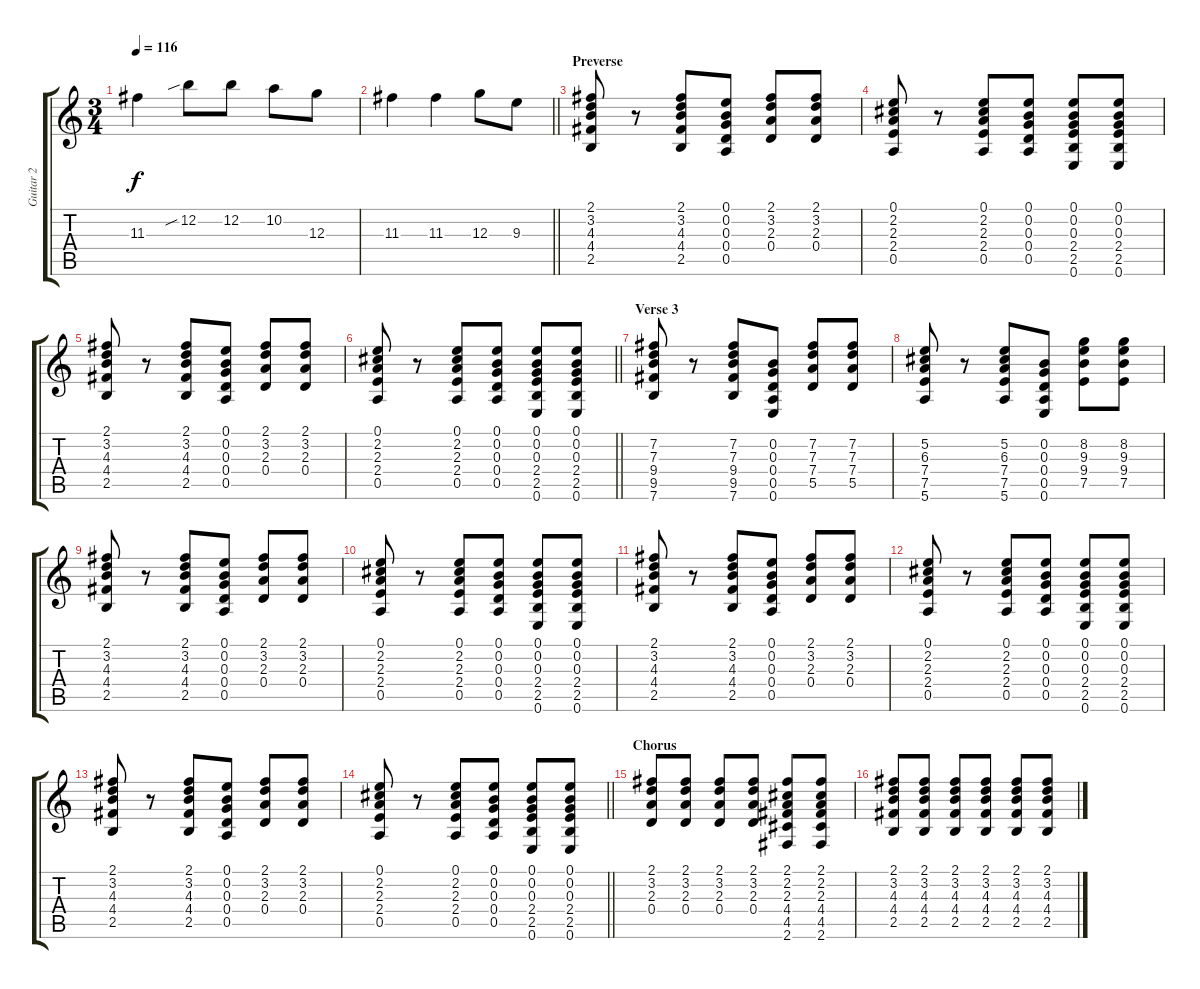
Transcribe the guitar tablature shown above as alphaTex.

\track ("Guitar 2" "Guitar 2") {instrument overdrivenguitar}
\staff {score tabs}
\tuning (E4 B3 G3 D3 A2 E2) {hide}
\ts (3 4)
\tempo 116
\clef g2
\ks c
11.3.4{dy f} 12.2{sib}.8 12.2.8 10.2.8 12.3.8 |
\barLineRight lightlight
11.3.4 11.3.4 12.3.8 9.3.8 |
\section ("" "Preverse")
(2.1 3.2 4.3 4.4 2.5).8 r.8 (2.1 3.2 4.3 4.4 2.5).8 (0.1 0.2 0.3 0.4 0.5).8 (2.1 3.2 2.3 0.4).8 (2.1 3.2 2.3 0.4).8 |
(0.1 2.2 2.3 2.4 0.5).8 r.8 (0.1 2.2 2.3 2.4 0.5).8 (0.1 0.2 0.3 0.4 0.5).8 (0.1 0.2 0.3 2.4 2.5 0.6).8 (0.1 0.2 0.3 2.4 2.5 0.6).8 |
(2.1 3.2 4.3 4.4 2.5).8 r.8 (2.1 3.2 4.3 4.4 2.5).8 (0.1 0.2 0.3 0.4 0.5).8 (2.1 3.2 2.3 0.4).8 (2.1 3.2 2.3 0.4).8 |
\barLineRight lightlight
(0.1 2.2 2.3 2.4 0.5).8 r.8 (0.1 2.2 2.3 2.4 0.5).8 (0.1 0.2 0.3 0.4 0.5).8 (0.1 0.2 0.3 2.4 2.5 0.6).8 (0.1 0.2 0.3 2.4 2.5 0.6).8 |
\section ("" "Verse 3")
(7.2 7.3 9.4 9.5 7.6).8 r.8 (7.2 7.3 9.4 9.5 7.6).8 (0.2 0.3 0.4 0.5 0.6).8 (7.2 7.3 7.4 5.5).8 (7.2 7.3 7.4 5.5).8 |
(5.2 6.3 7.4 7.5 5.6).8 r.8 (5.2 6.3 7.4 7.5 5.6).8 (0.2 0.3 0.4 0.5 0.6).8 (8.2 9.3 9.4 7.5).8 (8.2 9.3 9.4 7.5).8 |
(2.1 3.2 4.3 4.4 2.5).8 r.8 (2.1 3.2 4.3 4.4 2.5).8 (0.1 0.2 0.3 0.4 0.5).8 (2.1 3.2 2.3 0.4).8 (2.1 3.2 2.3 0.4).8 |
(0.1 2.2 2.3 2.4 0.5).8 r.8 (0.1 2.2 2.3 2.4 0.5).8 (0.1 0.2 0.3 0.4 0.5).8 (0.1 0.2 0.3 2.4 2.5 0.6).8 (0.1 0.2 0.3 2.4 2.5 0.6).8 |
(2.1 3.2 4.3 4.4 2.5).8 r.8 (2.1 3.2 4.3 4.4 2.5).8 (0.1 0.2 0.3 0.4 0.5).8 (2.1 3.2 2.3 0.4).8 (2.1 3.2 2.3 0.4).8 |
(0.1 2.2 2.3 2.4 0.5).8 r.8 (0.1 2.2 2.3 2.4 0.5).8 (0.1 0.2 0.3 0.4 0.5).8 (0.1 0.2 0.3 2.4 2.5 0.6).8 (0.1 0.2 0.3 2.4 2.5 0.6).8 |
(2.1 3.2 4.3 4.4 2.5).8 r.8 (2.1 3.2 4.3 4.4 2.5).8 (0.1 0.2 0.3 0.4 0.5).8 (2.1 3.2 2.3 0.4).8 (2.1 3.2 2.3 0.4).8 |
\barLineRight lightlight
(0.1 2.2 2.3 2.4 0.5).8 r.8 (0.1 2.2 2.3 2.4 0.5).8 (0.1 0.2 0.3 0.4 0.5).8 (0.1 0.2 0.3 2.4 2.5 0.6).8 (0.1 0.2 0.3 2.4 2.5 0.6).8 |
\section ("" "Chorus")
(2.1 3.2 2.3 0.4).8 (2.1 3.2 2.3 0.4).8 (2.1 3.2 2.3 0.4).8 (2.1 3.2 2.3 0.4).8 (2.1 2.2 2.3 4.4 4.5 2.6).8 (2.1 2.2 2.3 4.4 4.5 2.6).8 |
(2.1 3.2 4.3 4.4 2.5).8 (2.1 3.2 4.3 4.4 2.5).8 (2.1 3.2 4.3 4.4 2.5).8 (2.1 3.2 4.3 4.4 2.5).8 (2.1 3.2 4.3 4.4 2.5).8 (2.1 3.2 4.3 4.4 2.5).8
